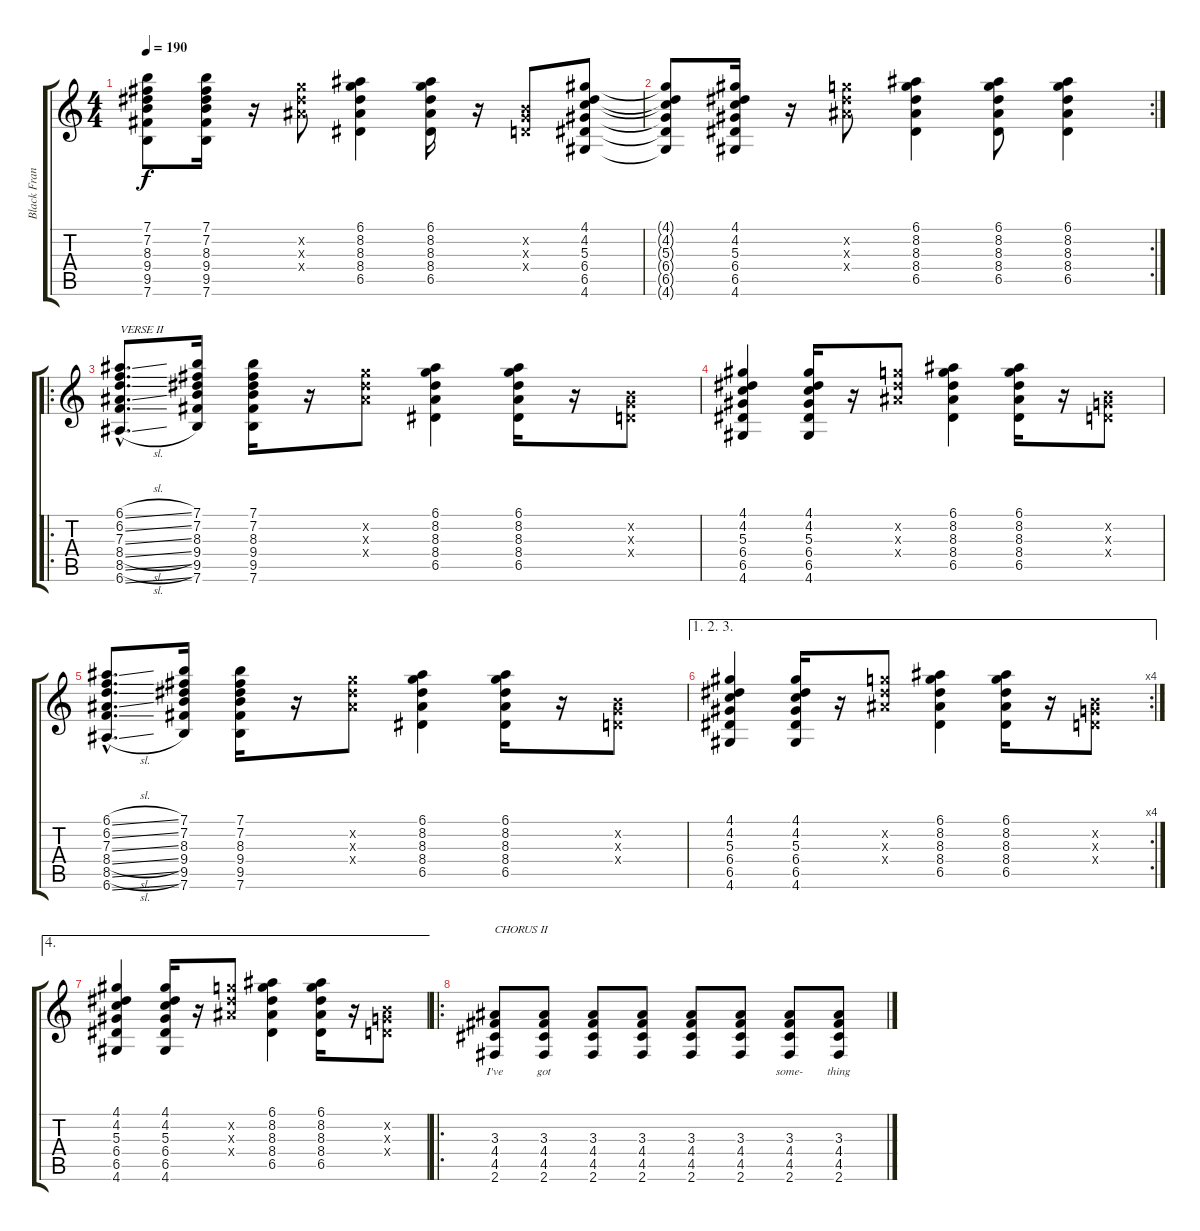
\track ("Black Francis" "Black Fran") {instrument electricguitarmuted}
\staff {score tabs}
\tuning (E4 B3 G3 D3 A2 E2) {hide}
\ts (4 4)
\tempo 190
\clef g2
\ks c
(7.1 7.2 8.3 9.4 9.5 7.6).8{lyrics (0 "") lyrics (1 "") lyrics (2 "") lyrics (3 "") lyrics (4 "") dy f} (7.1 7.2 8.3 9.4 9.5 7.6).16{lyrics (0 "") lyrics (1 "") lyrics (2 "") lyrics (3 "") lyrics (4 "")} r.16 (8.2{x} 8.3{x} 8.4{x}).8{lyrics (0 "") lyrics (1 "") lyrics (2 "") lyrics (3 "") lyrics (4 "")} (6.1 8.2 8.3 8.4 6.5).4{lyrics (0 "") lyrics (1 "") lyrics (2 "") lyrics (3 "") lyrics (4 "")} (6.1 8.2 8.3 8.4 6.5).16{lyrics (0 "") lyrics (1 "") lyrics (2 "") lyrics (3 "") lyrics (4 "")} r.16 (0.2{x} 0.3{x} 0.4{x}).8{lyrics (0 "") lyrics (1 "") lyrics (2 "") lyrics (3 "") lyrics (4 "")} (4.1 4.2 5.3 6.4 6.5 4.6).8{lyrics (0 "") lyrics (1 "") lyrics (2 "") lyrics (3 "") lyrics (4 "")} |
\rc 2
(4.1{t} 4.2{t} 5.3{t} 6.4{t} 6.5{t} 4.6{t}).8{lyrics (0 "") lyrics (1 "") lyrics (2 "") lyrics (3 "") lyrics (4 "")} (4.1 4.2 5.3 6.4 6.5 4.6).16{lyrics (0 "") lyrics (1 "") lyrics (2 "") lyrics (3 "") lyrics (4 "")} r.16 (8.2{x} 8.3{x} 8.4{x}).8{lyrics (0 "") lyrics (1 "") lyrics (2 "") lyrics (3 "") lyrics (4 "")} (6.1 8.2 8.3 8.4 6.5).4{lyrics (0 "") lyrics (1 "") lyrics (2 "") lyrics (3 "") lyrics (4 "")} (6.1 8.2 8.3 8.4 6.5).8{lyrics (0 "") lyrics (1 "") lyrics (2 "") lyrics (3 "") lyrics (4 "")} (6.1 8.2 8.3 8.4 6.5).4{lyrics (0 "") lyrics (1 "") lyrics (2 "") lyrics (3 "") lyrics (4 "")} |
\ro
(6.1{sl hac} 6.2{sl hac} 7.3{sl hac} 8.4{sl hac} 8.5{sl hac} 6.6{sl hac}).8{d txt "VERSE II" lyrics (0 "") lyrics (1 "") lyrics (2 "") lyrics (3 "") lyrics (4 "")} (7.1 7.2 8.3 9.4 9.5 7.6).16{lyrics (0 "") lyrics (1 "") lyrics (2 "") lyrics (3 "") lyrics (4 "")} (7.1 7.2 8.3 9.4 9.5 7.6).16{lyrics (0 "") lyrics (1 "") lyrics (2 "") lyrics (3 "") lyrics (4 "")} r.16 (8.2{x} 8.3{x} 8.4{x}).8{lyrics (0 "") lyrics (1 "") lyrics (2 "") lyrics (3 "") lyrics (4 "")} (6.1 8.2 8.3 8.4 6.5).4{lyrics (0 "") lyrics (1 "") lyrics (2 "") lyrics (3 "") lyrics (4 "")} (6.1 8.2 8.3 8.4 6.5).16{lyrics (0 "") lyrics (1 "") lyrics (2 "") lyrics (3 "") lyrics (4 "")} r.16 (0.2{x} 0.3{x} 0.4{x}).8{lyrics (0 "") lyrics (1 "") lyrics (2 "") lyrics (3 "") lyrics (4 "")} |
(4.1 4.2 5.3 6.4 6.5 4.6).4{lyrics (0 "") lyrics (1 "") lyrics (2 "") lyrics (3 "") lyrics (4 "")} (4.1 4.2 5.3 6.4 6.5 4.6).16{lyrics (0 "") lyrics (1 "") lyrics (2 "") lyrics (3 "") lyrics (4 "")} r.16 (8.2{x} 8.3{x} 8.4{x}).8{lyrics (0 "") lyrics (1 "") lyrics (2 "") lyrics (3 "") lyrics (4 "")} (6.1 8.2 8.3 8.4 6.5).4{lyrics (0 "") lyrics (1 "") lyrics (2 "") lyrics (3 "") lyrics (4 "")} (6.1 8.2 8.3 8.4 6.5).16{lyrics (0 "") lyrics (1 "") lyrics (2 "") lyrics (3 "") lyrics (4 "")} r.16 (0.2{x} 0.3{x} 0.4{x}).8{lyrics (0 "") lyrics (1 "") lyrics (2 "") lyrics (3 "") lyrics (4 "")} |
(6.1{sl hac} 6.2{sl hac} 7.3{sl hac} 8.4{sl hac} 8.5{sl hac} 6.6{sl hac}).8{d lyrics (0 "") lyrics (1 "") lyrics (2 "") lyrics (3 "") lyrics (4 "")} (7.1 7.2 8.3 9.4 9.5 7.6).16{lyrics (0 "") lyrics (1 "") lyrics (2 "") lyrics (3 "") lyrics (4 "")} (7.1 7.2 8.3 9.4 9.5 7.6).16{lyrics (0 "") lyrics (1 "") lyrics (2 "") lyrics (3 "") lyrics (4 "")} r.16 (8.2{x} 8.3{x} 8.4{x}).8{lyrics (0 "") lyrics (1 "") lyrics (2 "") lyrics (3 "") lyrics (4 "")} (6.1 8.2 8.3 8.4 6.5).4{lyrics (0 "") lyrics (1 "") lyrics (2 "") lyrics (3 "") lyrics (4 "")} (6.1 8.2 8.3 8.4 6.5).16{lyrics (0 "") lyrics (1 "") lyrics (2 "") lyrics (3 "") lyrics (4 "")} r.16 (0.2{x} 0.3{x} 0.4{x}).8{lyrics (0 "") lyrics (1 "") lyrics (2 "") lyrics (3 "") lyrics (4 "")} |
\ae (1 2 3)
\rc 4
(4.1 4.2 5.3 6.4 6.5 4.6).4{lyrics (0 "") lyrics (1 "") lyrics (2 "") lyrics (3 "") lyrics (4 "")} (4.1 4.2 5.3 6.4 6.5 4.6).16{lyrics (0 "") lyrics (1 "") lyrics (2 "") lyrics (3 "") lyrics (4 "")} r.16 (8.2{x} 8.3{x} 8.4{x}).8{lyrics (0 "") lyrics (1 "") lyrics (2 "") lyrics (3 "") lyrics (4 "")} (6.1 8.2 8.3 8.4 6.5).4{lyrics (0 "") lyrics (1 "") lyrics (2 "") lyrics (3 "") lyrics (4 "")} (6.1 8.2 8.3 8.4 6.5).16{lyrics (0 "") lyrics (1 "") lyrics (2 "") lyrics (3 "") lyrics (4 "")} r.16 (0.2{x} 0.3{x} 0.4{x}).8{lyrics (0 "") lyrics (1 "") lyrics (2 "") lyrics (3 "") lyrics (4 "")} |
\ae 4
(4.1 4.2 5.3 6.4 6.5 4.6).4{lyrics (0 "") lyrics (1 "") lyrics (2 "") lyrics (3 "") lyrics (4 "")} (4.1 4.2 5.3 6.4 6.5 4.6).16{lyrics (0 "") lyrics (1 "") lyrics (2 "") lyrics (3 "") lyrics (4 "")} r.16 (8.2{x} 8.3{x} 8.4{x}).8{lyrics (0 "") lyrics (1 "") lyrics (2 "") lyrics (3 "") lyrics (4 "")} (6.1 8.2 8.3 8.4 6.5).4{lyrics (0 "") lyrics (1 "") lyrics (2 "") lyrics (3 "") lyrics (4 "")} (6.1 8.2 8.3 8.4 6.5).16{lyrics (0 "") lyrics (1 "") lyrics (2 "") lyrics (3 "") lyrics (4 "")} r.16 (0.2{x} 0.3{x} 0.4{x}).8{lyrics (0 "") lyrics (1 "") lyrics (2 "") lyrics (3 "") lyrics (4 "")} |
\ro
(3.3 4.4 4.5 2.6).8{txt "CHORUS II" lyrics (0 "I've") lyrics (1 "") lyrics (2 "") lyrics (3 "") lyrics (4 "")} (3.3 4.4 4.5 2.6).8{lyrics (0 "got") lyrics (1 "") lyrics (2 "") lyrics (3 "") lyrics (4 "")} (3.3 4.4 4.5 2.6).8{lyrics (0 "") lyrics (1 "") lyrics (2 "") lyrics (3 "") lyrics (4 "")} (3.3 4.4 4.5 2.6).8{lyrics (0 "") lyrics (1 "") lyrics (2 "") lyrics (3 "") lyrics (4 "")} (3.3 4.4 4.5 2.6).8{lyrics (0 "") lyrics (1 "") lyrics (2 "") lyrics (3 "") lyrics (4 "")} (3.3 4.4 4.5 2.6).8{lyrics (0 "") lyrics (1 "") lyrics (2 "") lyrics (3 "") lyrics (4 "")} (3.3 4.4 4.5 2.6).8{lyrics (0 "some-") lyrics (1 "") lyrics (2 "") lyrics (3 "") lyrics (4 "")} (3.3 4.4 4.5 2.6).8{lyrics (0 "thing") lyrics (1 "") lyrics (2 "") lyrics (3 "") lyrics (4 "")}
